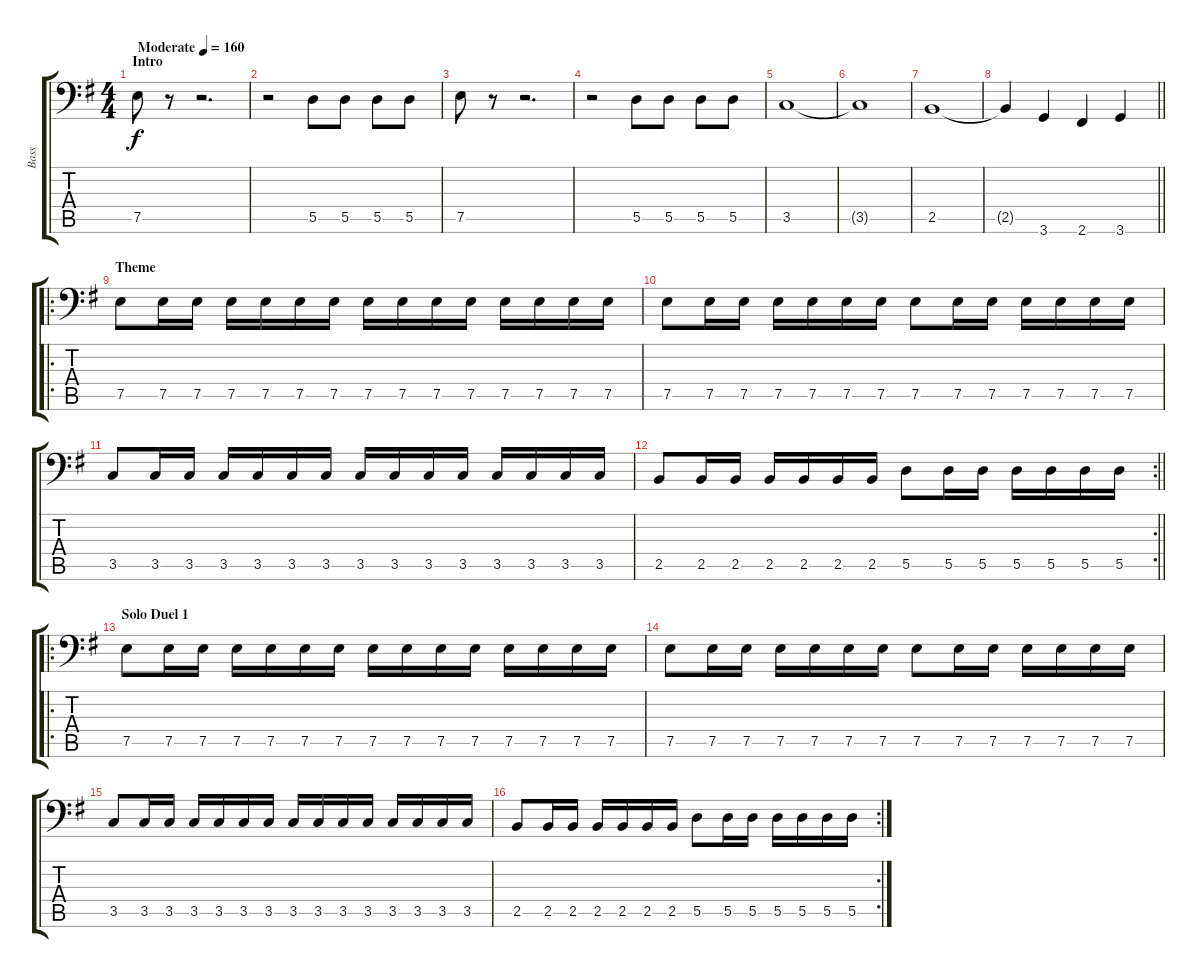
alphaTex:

\track ("Bass" "Bass") {instrument electricbasspick}
\staff {score tabs}
\tuning (E3 B2 G2 D2 A1 E1) {hide}
\ts (4 4)
\section ("" "Intro")
\tempo (160 "Moderate")
\clef f4
\ks eminor
7.5.8{dy f instrument electricbasspick} r.8 r.2{d} |
r.2 5.5.8 5.5.8 5.5.8 5.5.8 |
7.5.8 r.8 r.2{d} |
r.2 5.5.8 5.5.8 5.5.8 5.5.8 |
3.5.1 |
3.5{t}.1 |
2.5.1 |
\barLineRight lightlight
2.5{t}.4 3.6.4 2.6.4 3.6.4 |
\ro
\section ("" "Theme")
7.5.8 7.5.16 7.5.16 7.5.16 7.5.16 7.5.16 7.5.16 7.5.16 7.5.16 7.5.16 7.5.16 7.5.16 7.5.16 7.5.16 7.5.16 |
7.5.8 7.5.16 7.5.16 7.5.16 7.5.16 7.5.16 7.5.16 7.5.8 7.5.16 7.5.16 7.5.16 7.5.16 7.5.16 7.5.16 |
3.5.8 3.5.16 3.5.16 3.5.16 3.5.16 3.5.16 3.5.16 3.5.16 3.5.16 3.5.16 3.5.16 3.5.16 3.5.16 3.5.16 3.5.16 |
\rc 2
\barLineRight lightlight
2.5.8 2.5.16 2.5.16 2.5.16 2.5.16 2.5.16 2.5.16 5.5.8 5.5.16 5.5.16 5.5.16 5.5.16 5.5.16 5.5.16 |
\ro
\section ("" "Solo Duel 1")
7.5.8 7.5.16 7.5.16 7.5.16 7.5.16 7.5.16 7.5.16 7.5.16 7.5.16 7.5.16 7.5.16 7.5.16 7.5.16 7.5.16 7.5.16 |
7.5.8 7.5.16 7.5.16 7.5.16 7.5.16 7.5.16 7.5.16 7.5.8 7.5.16 7.5.16 7.5.16 7.5.16 7.5.16 7.5.16 |
3.5.8 3.5.16 3.5.16 3.5.16 3.5.16 3.5.16 3.5.16 3.5.16 3.5.16 3.5.16 3.5.16 3.5.16 3.5.16 3.5.16 3.5.16 |
\rc 2
2.5.8 2.5.16 2.5.16 2.5.16 2.5.16 2.5.16 2.5.16 5.5.8 5.5.16 5.5.16 5.5.16 5.5.16 5.5.16 5.5.16
